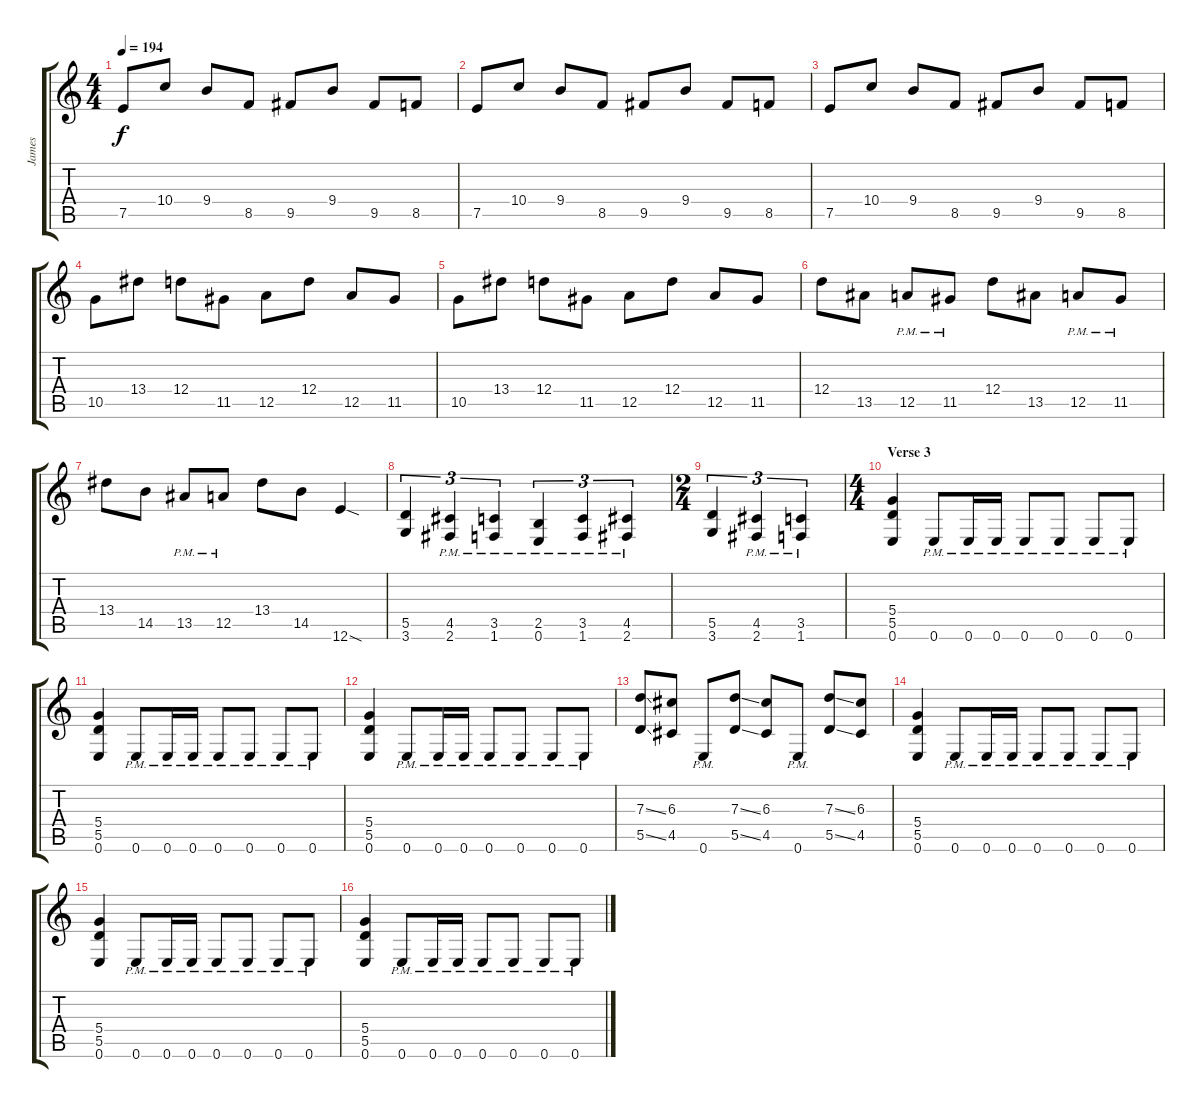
\track ("James" "James") {instrument distortionguitar}
\staff {score tabs}
\tuning (E4 B3 G3 D3 A2 E2) {hide}
\ts (4 4)
\tempo 194
\clef g2
\ks c
7.5.8{dy f} 10.4.8 9.4.8 8.5.8 9.5.8 9.4.8 9.5.8 8.5.8 |
7.5.8 10.4.8 9.4.8 8.5.8 9.5.8 9.4.8 9.5.8 8.5.8 |
7.5.8 10.4.8 9.4.8 8.5.8 9.5.8 9.4.8 9.5.8 8.5.8 |
10.5.8 13.4.8 12.4.8 11.5.8 12.5.8 12.4.8 12.5.8 11.5.8 |
10.5.8 13.4.8 12.4.8 11.5.8 12.5.8 12.4.8 12.5.8 11.5.8 |
12.4.8 13.5.8 12.5{pm}.8 11.5{pm}.8 12.4.8 13.5.8 12.5{pm}.8 11.5{pm}.8 |
13.4.8 14.5.8 13.5{pm}.8 12.5{pm}.8 13.4.8 14.5.8 12.6{sod}.4 |
(5.5 3.6).4{tu (3 2)} (4.5{pm} 2.6{pm}).4{tu (3 2)} (3.5{pm} 1.6{pm}).4{tu (3 2)} (2.5{pm} 0.6{pm}).4{tu (3 2)} (3.5{pm} 1.6{pm}).4{tu (3 2)} (4.5{pm} 2.6{pm}).4{tu (3 2)} |
\ts (2 4)
(5.5 3.6).4{tu (3 2)} (4.5{pm} 2.6{pm}).4{tu (3 2)} (3.5{pm} 1.6{pm}).4{tu (3 2)} |
\ts (4 4)
\section ("" "Verse 3")
(5.4 5.5 0.6).4 0.6{pm}.8 0.6{pm}.16 0.6{pm}.16 0.6{pm}.8 0.6{pm}.8 0.6{pm}.8 0.6{pm}.8 |
(5.4 5.5 0.6).4 0.6{pm}.8 0.6{pm}.16 0.6{pm}.16 0.6{pm}.8 0.6{pm}.8 0.6{pm}.8 0.6{pm}.8 |
(5.4 5.5 0.6).4 0.6{pm}.8 0.6{pm}.16 0.6{pm}.16 0.6{pm}.8 0.6{pm}.8 0.6{pm}.8 0.6{pm}.8 |
(7.3{ss} 5.5{ss}).8 (6.3 4.5).8 0.6{pm}.8 (7.3{ss} 5.5{ss}).8 (6.3 4.5).8 0.6{pm}.8 (7.3{ss} 5.5{ss}).8 (6.3 4.5).8 |
(5.4 5.5 0.6).4 0.6{pm}.8 0.6{pm}.16 0.6{pm}.16 0.6{pm}.8 0.6{pm}.8 0.6{pm}.8 0.6{pm}.8 |
(5.4 5.5 0.6).4 0.6{pm}.8 0.6{pm}.16 0.6{pm}.16 0.6{pm}.8 0.6{pm}.8 0.6{pm}.8 0.6{pm}.8 |
(5.4 5.5 0.6).4 0.6{pm}.8 0.6{pm}.16 0.6{pm}.16 0.6{pm}.8 0.6{pm}.8 0.6{pm}.8 0.6{pm}.8
